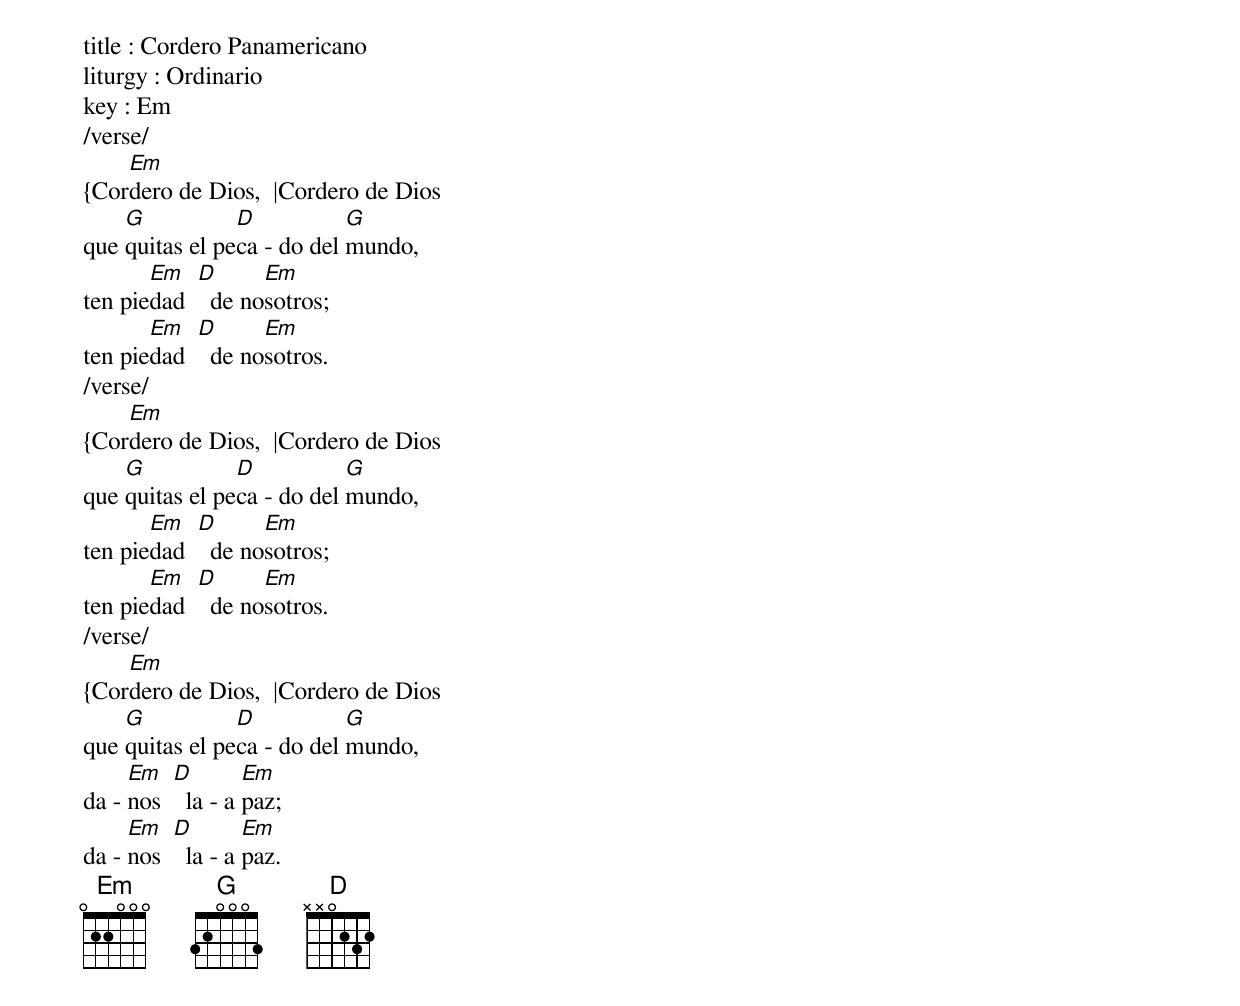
title : Cordero Panamericano
liturgy : Ordinario
key : Em
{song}
/verse/
{Cor[Em]dero de Dios,  []|Cordero de Dios
que [G]quitas el pe[D]ca - do del [G]mundo,
ten pie[Em]dad  [D]  de no[Em]sotros;
ten pie[Em]dad  [D]  de no[Em]sotros.
/verse/
{Cor[Em]dero de Dios,  []|Cordero de Dios
que [G]quitas el pe[D]ca - do del [G]mundo,
ten pie[Em]dad  [D]  de no[Em]sotros;
ten pie[Em]dad  [D]  de no[Em]sotros.
/verse/
{Cor[Em]dero de Dios,  []|Cordero de Dios
que [G]quitas el pe[D]ca - do del [G]mundo,
da - [Em]nos  [D]  la - a [Em]paz;
da - [Em]nos  [D]  la - a [Em]paz.
